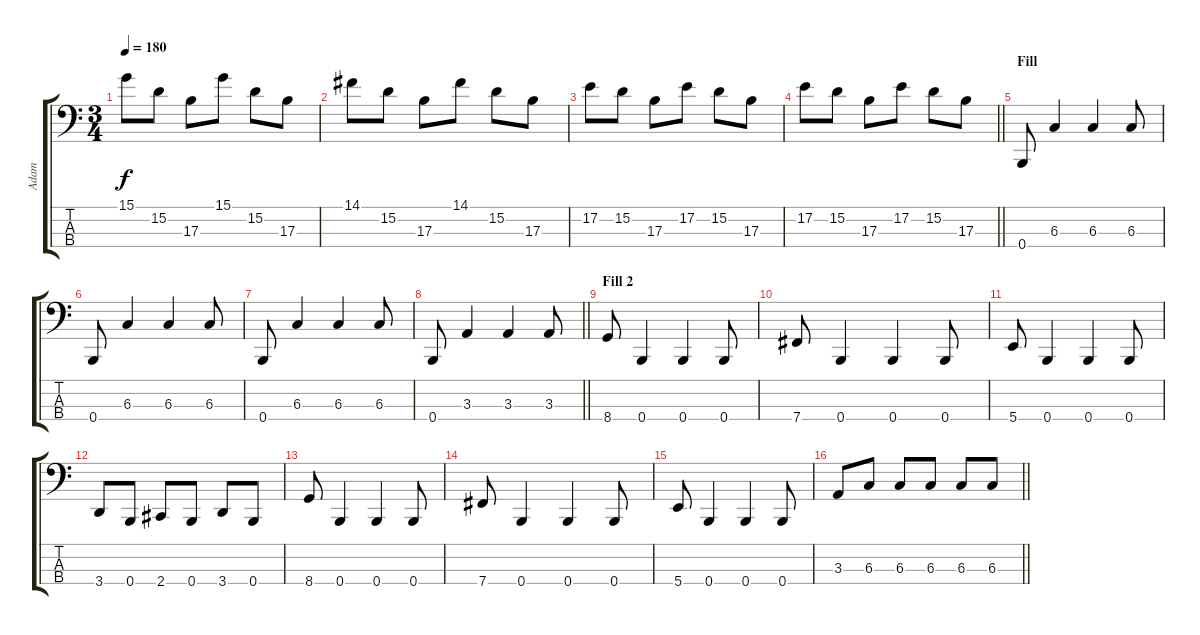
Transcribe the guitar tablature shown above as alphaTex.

\track ("Adam" "Adam") {instrument electricbassfinger}
\staff {score tabs}
\tuning (E2 B1 Gb1 B0) {hide}
\ts (3 4)
\tempo 180
\clef f4
\ks c
15.1.8{dy f} 15.2.8 17.3.8 15.1.8 15.2.8 17.3.8 |
14.1.8 15.2.8 17.3.8 14.1.8 15.2.8 17.3.8 |
17.2.8 15.2.8 17.3.8 17.2.8 15.2.8 17.3.8 |
\barLineRight lightlight
17.2.8 15.2.8 17.3.8 17.2.8 15.2.8 17.3.8 |
\section ("" "Fill")
0.4.8 6.3.4 6.3.4 6.3.8 |
0.4.8 6.3.4 6.3.4 6.3.8 |
0.4.8 6.3.4 6.3.4 6.3.8 |
\barLineRight lightlight
0.4.8 3.3.4 3.3.4 3.3.8 |
\section ("" "Fill 2")
8.4.8 0.4.4 0.4.4 0.4.8 |
7.4.8 0.4.4 0.4.4 0.4.8 |
5.4.8 0.4.4 0.4.4 0.4.8 |
3.4.8 0.4.8 2.4.8 0.4.8 3.4.8 0.4.8 |
8.4.8 0.4.4 0.4.4 0.4.8 |
7.4.8 0.4.4 0.4.4 0.4.8 |
5.4.8 0.4.4 0.4.4 0.4.8 |
\barLineRight lightlight
3.3.8 6.3.8 6.3.8 6.3.8 6.3.8 6.3.8
